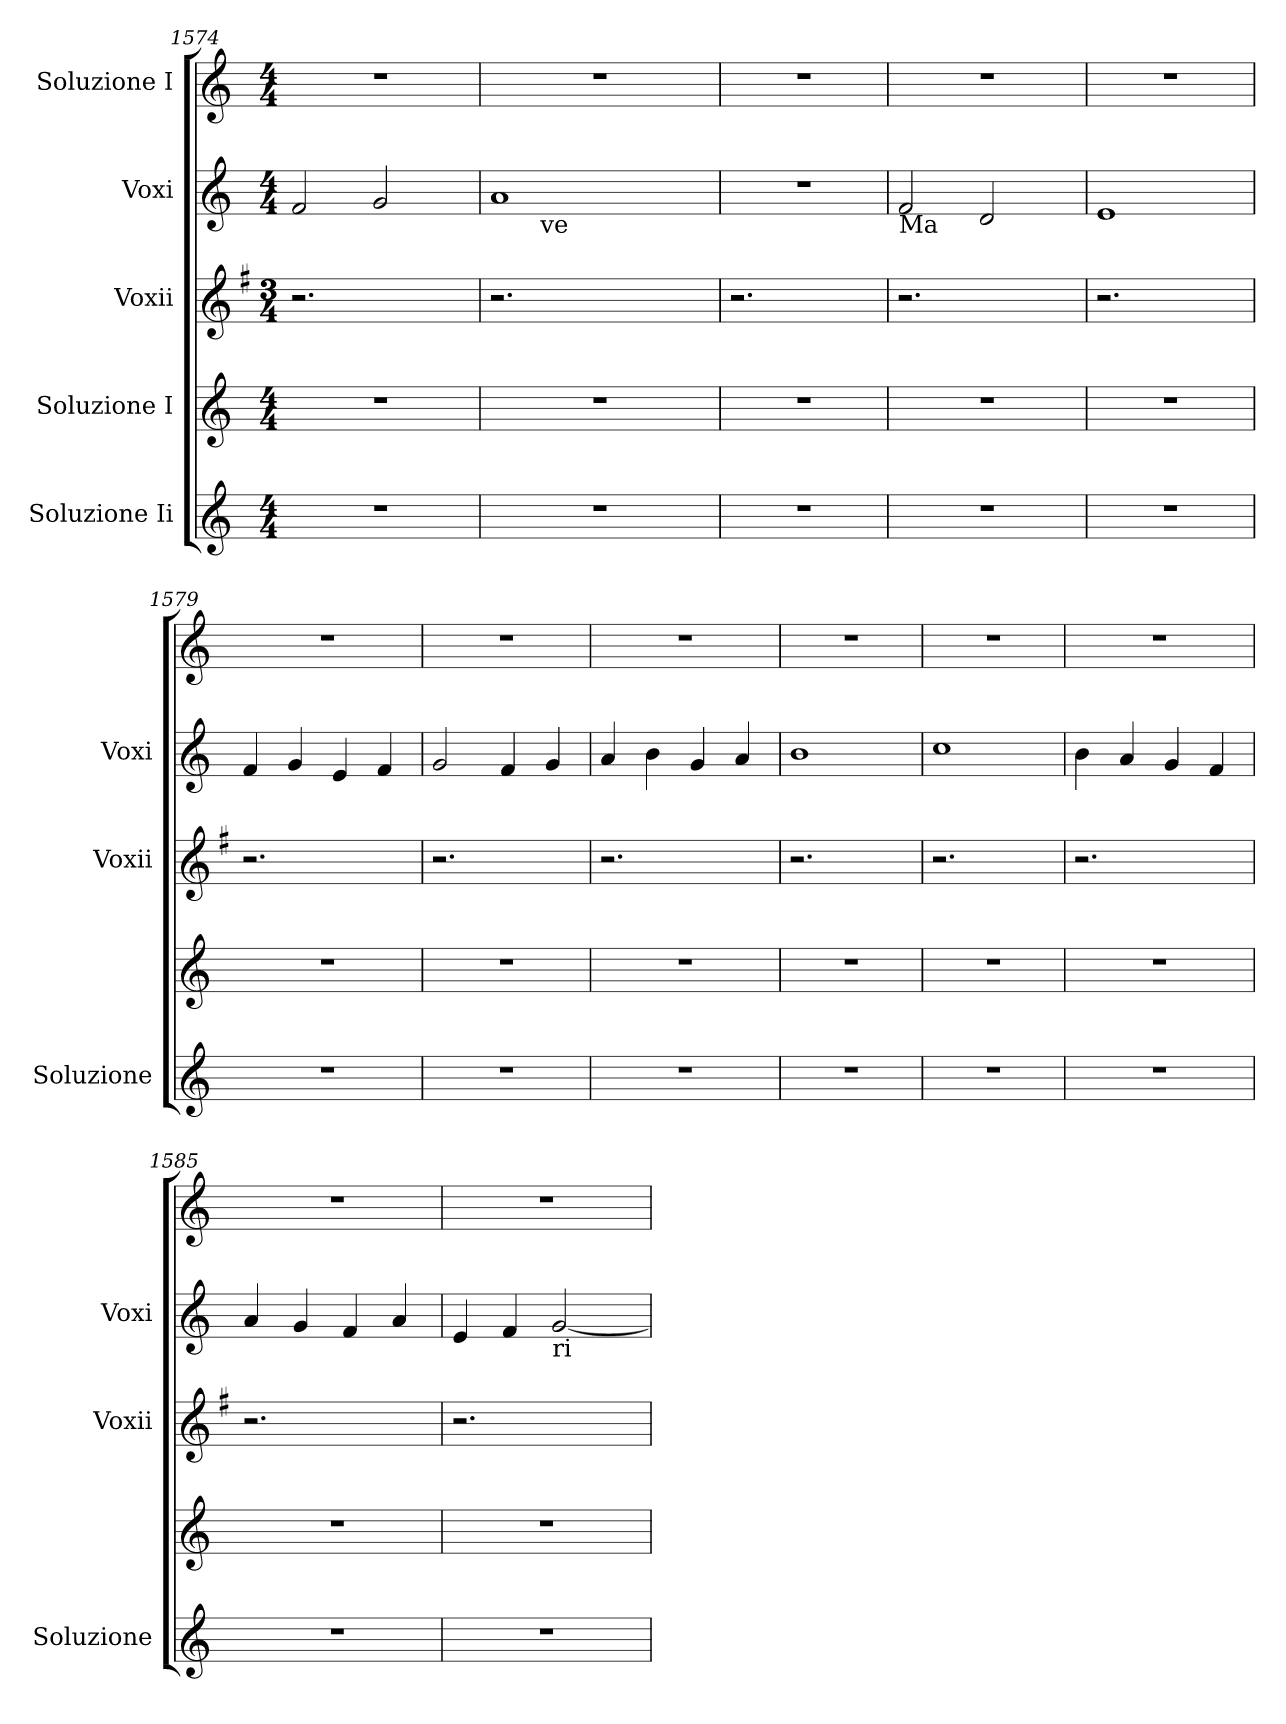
**kern	**kern	**kern	**kern	**kern
*part5	*part4	*part3	*part2	*part1
*staff5	*staff4	*staff3	*staff2	*staff1
*I"Soluzione Ii	*I"Soluzione I	*I"Voxii	*I"Voxi	*I"Soluzione I
*I'Soluzione	*	*I'Voxii	*I'Voxi	*
*clefG2	*clefG2	*clefG2	*clefG2	*clefG2
*k[]	*k[]	*k[f#]	*k[]	*k[]
*C:	*C:	*G:	*C:	*C:
*M4/4	*M4/4	*M3/4	*M4/4	*M4/4
=1574	=1574	=1574	=1574	=1574
1r	1r	2.r	2f/	1r
.	.	.	2g/	.
.	.	4ryy	.	.
=1575	=1575	=1575	=1575	=1575
*	*	*	*^	*
1r	1r	2.r	1a	8ryy	1r
.	.	.	.	32ryy	.
!	!	!	!	!LO:TX:b:t=ve	!
.	.	.	.	2ryy	.
.	.	.	.	4ryy	.
.	.	4ryy	.	.	.
.	.	.	.	16.ryy	.
*	*	*	*v	*v	*
=1576	=1576	=1576	=1576	=1576
1r	1r	2.r	1r	1r
.	.	4ryy	.	.
!!LO:LB:g=z
=1577	=1577	=1577	=1577	=1577
!	!	!	!LO:TX:b:t=Ma	!
1r	1r	2.r	2f/	1r
.	.	.	2d/	.
.	.	4ryy	.	.
=1578	=1578	=1578	=1578	=1578
1r	1r	2.r	1e	1r
.	.	4ryy	.	.
=1579	=1579	=1579	=1579	=1579
1r	1r	2.r	4f/	1r
.	.	.	4g/	.
.	.	.	4e/	.
.	.	4ryy	4f/	.
=1580	=1580	=1580	=1580	=1580
1r	1r	2.r	2g/	1r
.	.	.	4f/	.
.	.	4ryy	4g/	.
=1581	=1581	=1581	=1581	=1581
1r	1r	2.r	4a/	1r
.	.	.	4b\	.
.	.	.	4g/	.
.	.	4ryy	4a/	.
=1582	=1582	=1582	=1582	=1582
1r	1r	2.r	1b	1r
.	.	4ryy	.	.
=1583	=1583	=1583	=1583	=1583
1r	1r	2.r	1cc	1r
.	.	4ryy	.	.
=1584	=1584	=1584	=1584	=1584
1r	1r	2.r	4b\	1r
.	.	.	4a/	.
.	.	.	4g/	.
.	.	4ryy	4f/	.
=1585	=1585	=1585	=1585	=1585
1r	1r	2.r	4a/	1r
.	.	.	4g/	.
.	.	.	4f/	.
.	.	4ryy	4a/	.
=1586	=1586	=1586	=1586	=1586
1r	1r	2.r	4e/	1r
.	.	.	4f/	.
!	!	!	!LO:TX:b:t=ri	!
.	.	.	[<2g/	.
.	.	4ryy	.	.
=	=	=	=	=
*-	*-	*-	*-	*-
